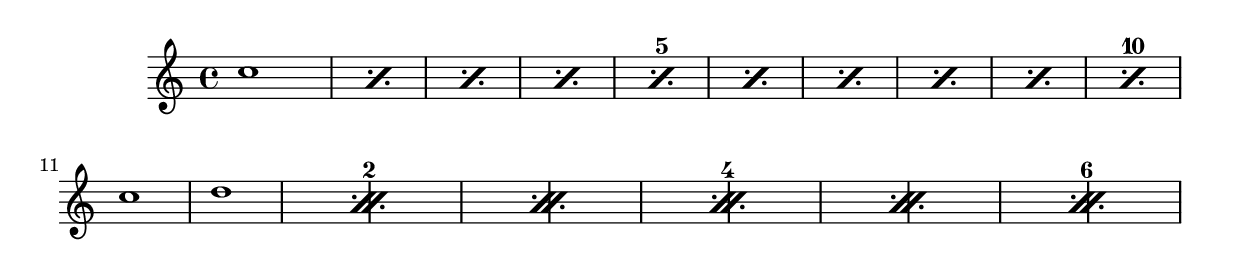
%% DO NOT EDIT this file manually; it is automatically
%% generated from LSR http://lsr.dsi.unimi.it
%% Make any changes in LSR itself, or in Documentation/snippets/new/ ,
%% and then run scripts/auxiliar/makelsr.py
%%
%% This file is in the public domain.
\version "2.12.2"

\header {
  lsrtags = "repeats, tweaks-and-overrides"

%% Translation of GIT committish: fa19277d20f8ab0397c560eb0e7b814bd804ecec
  texidoces = "
Se pueden mostrar los contadores de las repeticiones del tipo
porcentaje a intervalos regulares mediante el establecimiento de
la propiedad de contexto @code{repeatCountVisibility}.

"
  doctitlees = "Visibilidad del contador de repeticiones de tipo porcentaje"


%% Translation of GIT committish: 0a868be38a775ecb1ef935b079000cebbc64de40
  texidocde = "
Prozentwiederholungszähler können in regelmäßigen Intervallen angezeigt
werden, indem man die Eigenschaft @code{repeatCountVisibility} beeinflusst.
"
  doctitlede = "Sichtbarkeit von Prozent-Wiederholungen"

%% Translation of GIT committish: a5bde6d51a5c88e952d95ae36c61a5efc22ba441
  texidocfr = "
Le numéro de mesure répétée sera imprimé à intervalle régulier si vous
déterminez la propriété de contexte @code{repeatCountVisibility}.

"
  doctitlefr = "Affichage du numéro de répétition en pourcent"


  texidoc = "
Percent repeat counters can be shown at regular intervals by setting
the context property @code{repeatCountVisibility}.

"
  doctitle = "Percent repeat count visibility"
} % begin verbatim

\relative c'' {
  \set countPercentRepeats = ##t
  \set repeatCountVisibility = #(every-nth-repeat-count-visible 5)
  \repeat percent 10 { c1 } \break
  \set repeatCountVisibility = #(every-nth-repeat-count-visible 2)
  \repeat percent 6 { c1 d1 }
}
